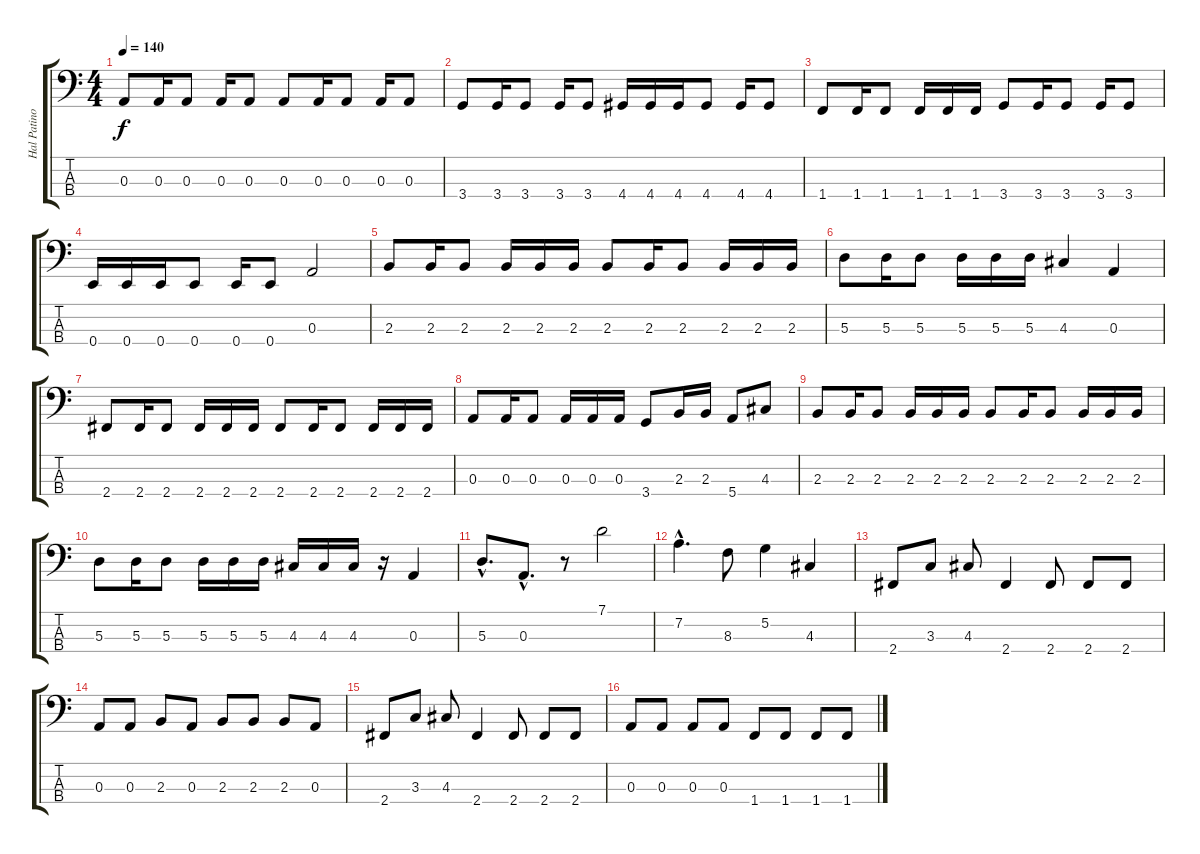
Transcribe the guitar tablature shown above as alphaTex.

\track ("Hal Patino" "Hal Patino") {instrument electricbassfinger}
\staff {score tabs}
\tuning (G2 D2 A1 E1) {hide}
\ts (4 4)
\tempo 140
\clef f4
\ks c
0.3.8{dy f} 0.3.16 0.3.8 0.3.16 0.3.8 0.3.8 0.3.16 0.3.8 0.3.16 0.3.8 |
3.4.8 3.4.16 3.4.8 3.4.16 3.4.8 4.4.16 4.4.16 4.4.16 4.4.8 4.4.16 4.4.8 |
1.4.8 1.4.16 1.4.8 1.4.16 1.4.16 1.4.16 3.4.8 3.4.16 3.4.8 3.4.16 3.4.8 |
0.4.16 0.4.16 0.4.16 0.4.8 0.4.16 0.4.8 0.3.2 |
2.3.8 2.3.16 2.3.8 2.3.16 2.3.16 2.3.16 2.3.8 2.3.16 2.3.8 2.3.16 2.3.16 2.3.16 |
5.3.8 5.3.16 5.3.8 5.3.16 5.3.16 5.3.16 4.3.4 0.3.4 |
2.4.8 2.4.16 2.4.8 2.4.16 2.4.16 2.4.16 2.4.8 2.4.16 2.4.8 2.4.16 2.4.16 2.4.16 |
0.3.8 0.3.16 0.3.8 0.3.16 0.3.16 0.3.16 3.4.8 2.3.16 2.3.16 5.4.8 4.3.8 |
2.3.8 2.3.16 2.3.8 2.3.16 2.3.16 2.3.16 2.3.8 2.3.16 2.3.8 2.3.16 2.3.16 2.3.16 |
5.3.8 5.3.16 5.3.8 5.3.16 5.3.16 5.3.16 4.3.16 4.3.16 4.3.16 r.16 0.3.4 |
5.3{hac}.8{d} 0.3{hac}.8{d} r.8 7.1.2 |
7.2{hac}.4{d} 8.3.8 5.2.4 4.3.4 |
2.4.8 3.3.8 4.3.8 2.4.4 2.4.8 2.4.8 2.4.8 |
0.3.8 0.3.8 2.3.8 0.3.8 2.3.8 2.3.8 2.3.8 0.3.8 |
2.4.8 3.3.8 4.3.8 2.4.4 2.4.8 2.4.8 2.4.8 |
0.3.8 0.3.8 0.3.8 0.3.8 1.4.8 1.4.8 1.4.8 1.4.8
